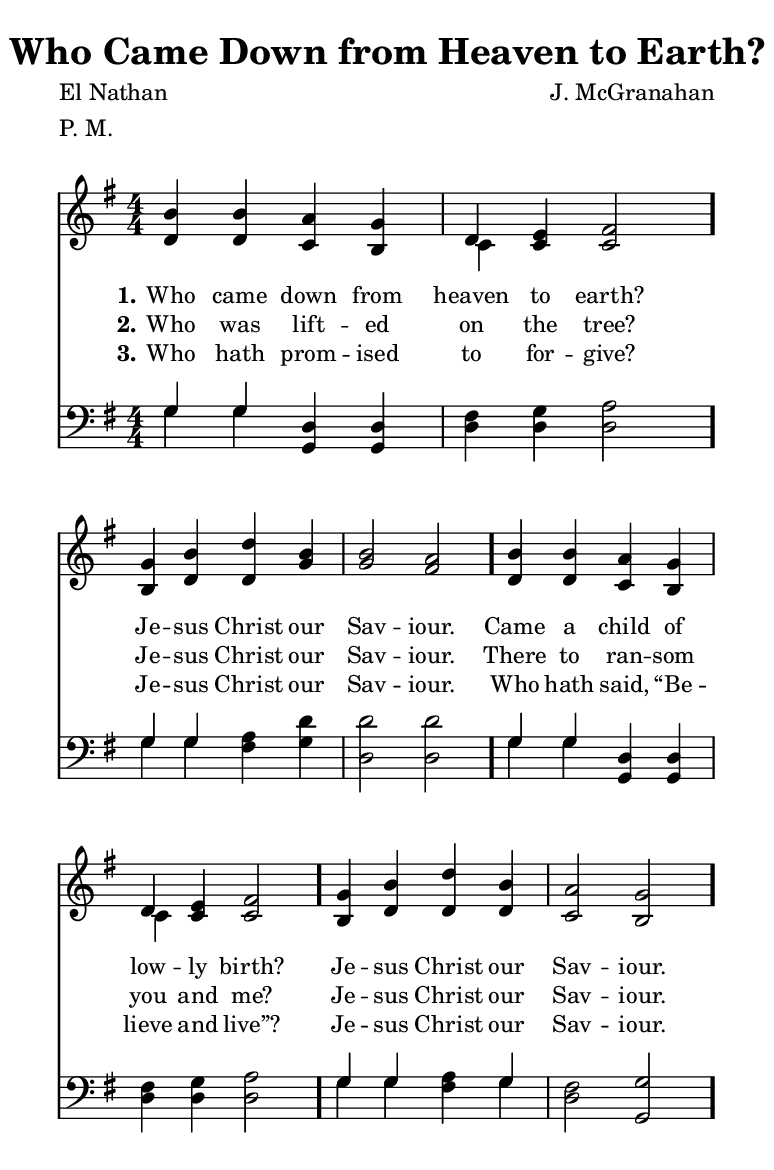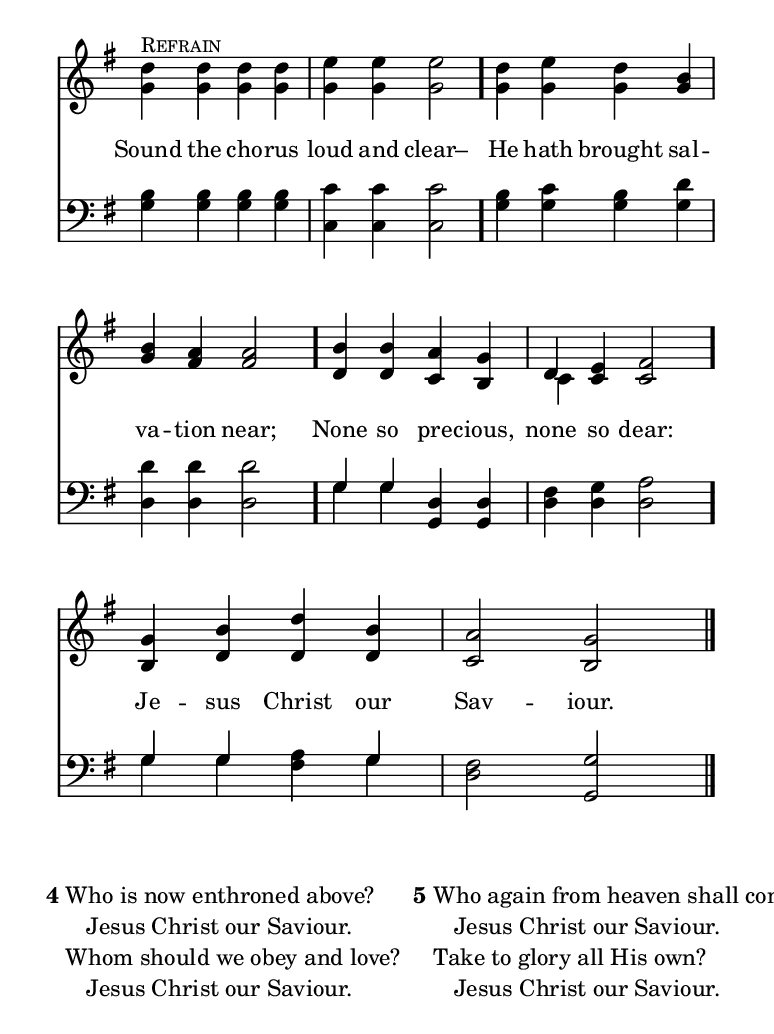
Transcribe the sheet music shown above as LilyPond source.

\include "common/global.ily"
\paper {
  \include "common/paper.ily"
  system-count = #(cond (is-eogsized 4) (#t #f))
}

\header{
  %children
  hymnnumber = "368"
  title = "Who Came Down from Heaven to Earth?"
  tunename = ""
  meter = "P. M."
  poet = "El Nathan"
  composer = "J. McGranahan"
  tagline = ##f
}

global = {
  \include "common/overrides.ily"
  \override Staff.TimeSignature.style = #'numbered
  \time 4/4
  \override Score.MetronomeMark.transparent = ##t % hide all fermata changes too
  \tempo 4=100
  \key g \major
  \autoBeamOff
}

notesSoprano = {
\global
\relative c'' {

  b4 b a g | d e fis2 |
  g4 b d b | b2 a |
  b4 b a g | d e fis2 |
  g4 b d b | a2 g |

  d'4^\markup { \small \caps "Refrain" } d d d | e e e2 |
  d4 e d b | b a a2 |
  b4 b a g | d e fis2 |
  g4 b d b | a2 g |

  \bar "|."

}
}

notesAlto = {
\global
\relative e' {

  d4 d c b | c c c2 |
  b4 d d g | g2 fis |
  d4 d c b | c c c2 |
  b4 d d d | c2 b |

  g'4 g g g | g g g2 |
  g4 g g g | g fis fis2 |
  d4 d c b | c c c2 |
  b4 d d d | c2 b |

}
}

notesTenor = {
\global
\relative a {

  g4 g d d | fis g a2 |
  g4 g a d | d2 d |
  g,4 g d d | fis g a2 |
  g4 g a g | fis2 g |

  b4 b b b | c c c2 |
  b4 c b d | d d d2 |
  g,4 g d d | fis g a2 |
  g4 g a g | fis2 g |

}
}

notesBass = {
\global
\relative f {

  g4 g g, g | d' d d2 |
  g4 g fis g | d2 d |
  g4 g g, g | d' d d2 |
  g4 g fis g | d2 g, |

  g'4 g g g | c, c c2 |
  g'4 g g g | d d d2 |
  g4 g g, g | d' d d2 |
  g4 g fis g | d2 g, |

}
}

Refrain = \lyricmode {

Sound the cho -- rus loud and clear– \bar "."
He hath brought sal -- va -- tion near; \bar "."
None so pre -- cious, none so dear: \bar "."
Je -- sus Christ our Sav -- iour. \bar "."

}

wordsA = \lyricmode {
\set stanza = "1."

Who came down from heaven to earth? \bar "."
Je -- sus Christ our Sav -- iour. \bar "."
Came a child of low -- ly birth? \bar "."
Je -- sus Christ our Sav -- iour. \bar "."

}

wordsB = \lyricmode {
\set stanza = "2."

Who was lift -- ed on the tree?
Je -- sus Christ our Sav -- iour.
There to ran -- som you and me?
Je -- sus Christ our Sav -- iour.

\Refrain

}

wordsC = \lyricmode {
\set stanza = "3."

Who hath prom -- ised to for -- give? % original has "promed"
Je -- sus Christ our Sav -- iour.
Who hath said, “Be -- lieve and live”?
Je -- sus Christ our Sav -- iour.

}

wordsD = \markuplist {

\line { Who is now enthroned above? }
\line { { \hspace #2 } Jesus Christ our Saviour. }
\line { Whom should we obey and love? }
\line { { \hspace #2 } Jesus Christ our Saviour. }

}

wordsE = \markuplist {

\line { Who again from heaven shall come? }
\line { { \hspace #2 } Jesus Christ our Saviour. }
\line { Take to glory all His own? }
\line { { \hspace #2 } Jesus Christ our Saviour. }

}

\score {
  \context ChoirStaff <<
    \context Staff = upper <<
      \set Staff.autoBeaming = ##f
      \set ChoirStaff.systemStartDelimiter = #'SystemStartBar
      \set ChoirStaff.printPartCombineTexts = ##f
      \partcombine #'(2 . 9) \notesSoprano \notesAlto
      \context NullVoice = sopranos { \voiceOne << \notesSoprano >> }
      \context NullVoice = altos { \voiceTwo << \notesAlto >> }
      \context Lyrics = one   \lyricsto sopranos \wordsA
      \context Lyrics = two   \lyricsto sopranos \wordsB
      \context Lyrics = three \lyricsto sopranos \wordsC
    >>
    \context Staff = men <<
      \set Staff.autoBeaming = ##f
      \clef bass
      \set ChoirStaff.printPartCombineTexts = ##f
      \partcombine #'(2 . 9) \notesTenor \notesBass
      \context NullVoice = tenors { \voiceOne << \notesTenor >> }
      \context NullVoice = basses { \voiceTwo << \notesBass >> }
    >>
  >>
  \layout {
    \include "common/layout.ily"
  }
  \midi{
    \include "common/midi.ily"
  }
}

\markup { \fill-line {
  \hspace #0.1
  \line{ \bold 4 \column { \wordsD } }
  \hspace #0.1
  \line{ \bold 5 \column { \wordsE } }
  \hspace #0.1
} }

\version "2.19.49"  % necessary for upgrading to future LilyPond versions.

% vi:set et ts=2 sw=2 ai nocindent syntax=lilypond:
